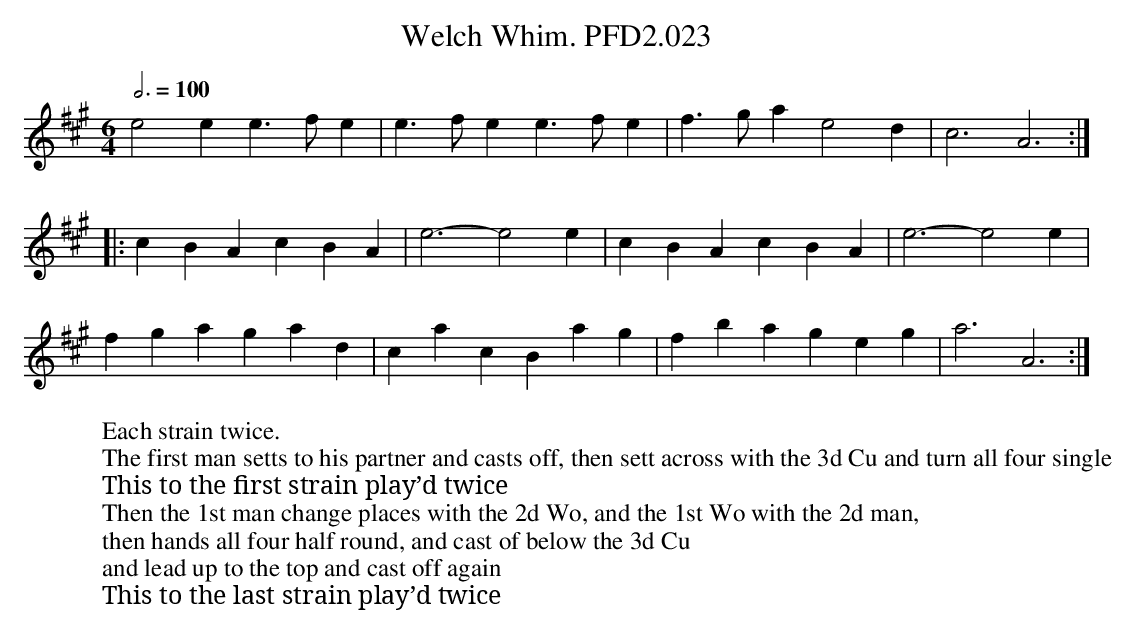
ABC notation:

X:1
T:Welch Whim. PFD2.023
M:6/4
L:1/4
Q:3/4=100
W:Each strain twice.
W:The first man setts to his partner and casts off, then sett across with the 3d Cu and turn all four single
W:This to the first strain play’d twice
W:Then the 1st man change places with the 2d Wo, and the 1st Wo with the 2d man,
W:then hands all four half round, and cast of below the 3d Cu
W:and lead up to the top and cast off again
W:This to the last strain play’d twice
K:A
e2e e>fe|e>fe e>fe|f>ga e2d|c3 A3:|
|:cBA cBA|e3-e2e|cBA cBA|e3-e2e|
fga gad|cac Bag|fba geg|a3 A3:|
